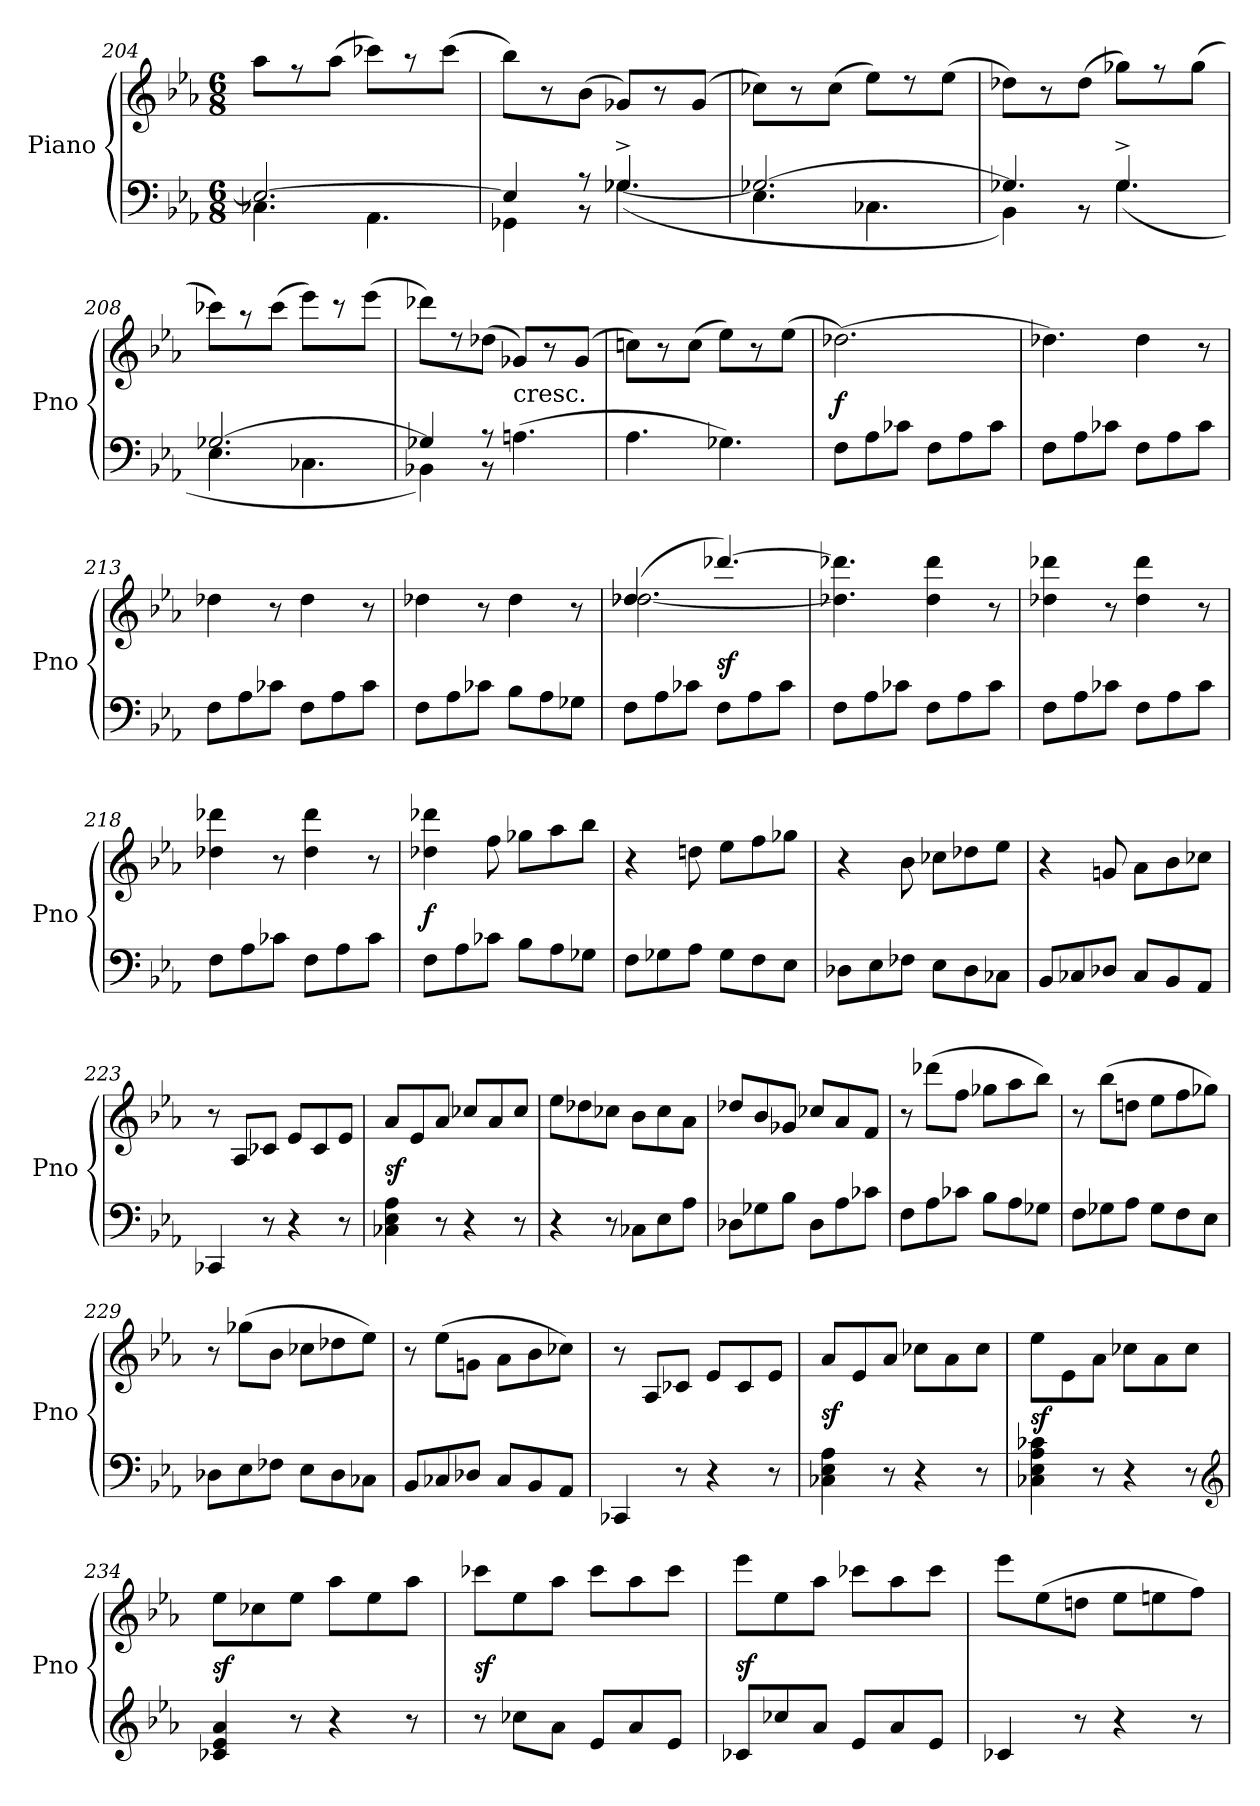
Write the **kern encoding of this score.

**kern	**kern	**dynam
*part1	*part1	*part1
*staff2	*staff1	*staff1/2
*I"Piano	*	*
*I'Pno	*	*
*clefF4	*clefG2	*
*k[b-e-a-]	*k[b-e-a-]	*
*E-:	*E-:	*
*M6/8	*M6/8	*
=204	=204	=204
*^	*	*
2.E-_	4.C-X	8aa-L	.
.	.	8rff	.
.	.	(8aa-J	.
.	4.AA-	8ccc-XL)	.
.	.	8r	.
.	.	(8ccc-J	.
=205	=205	=205	=205
4E-]	4GG-X	8bb-L)	.
.	.	8r	.
8r	8r	(8b-J	.
4.G-X^	([4.G-X	8g-XL)	.
.	.	8r	.
.	.	(<8g-J	.
=206	=206	=206	=206
2.G-X_	4.E-	8cc-XL)	.
.	.	8r	.
.	.	(8cc-J	.
.	4.C-X	8ee-L)	.
.	.	8rdd	.
.	.	(8ee-J	.
=207	=207	=207	=207
4.G-X]	4BB-)	8dd-XL)	.
.	.	8r	.
.	8r	(8dd-J	.
4.G-^	(4.G-	8gg-XL)	.
.	.	8r	.
.	.	(8gg-J	.
=208	=208	=208	=208
[2.G-X	4.E-	8ccc-XL)	.
.	.	8r	.
.	.	(8ccc-J	.
.	4.C-X	8eee-L)	.
.	.	8r	.
.	.	(8eee-J	.
=209	=209	=209	=209
4G-X]	4BB-X)	8ddd-XL)	.
.	.	8rdd	.
8r	8r	(8dd-XJ	.
!	!	!LO:TX:c:t=cresc.	!
4ryy	(4.An	8g-XL)	.
.	.	8r	.
8ryy	.	(<8g-J	.
*v	*v	*	*
=210	=210	=210
4.A-	8ccnL)	.
.	8r	.
.	(8ccJ	.
4.G-X)	8ee-L)	.
.	8r	.
.	(8ee-J	.
=211	=211	=211
8FL	[2.dd-X)	f
8A-	.	.
8c-XJ	.	.
8FL	.	.
8A-	.	.
8c-J	.	.
=212	=212	=212
8FL	4.dd-X]	.
8A-	.	.
8c-XJ	.	.
8FL	4dd-	.
8A-	.	.
8c-J	8r	.
=213	=213	=213
8FL	4dd-X	.
8A-	.	.
8c-XJ	8r	.
8FL	4dd-	.
8A-	.	.
8c-J	8r	.
=214	=214	=214
8FL	4dd-X	.
8A-	.	.
8c-XJ	8r	.
8B-L	4dd-	.
8A-	.	.
8G-XJ	8r	.
=215	=215	=215
*	*^	*
8FL	(4.dd-X	[2.dd-X	.
8A-	.	.	.
8c-XJ	.	.	.
8FL	[4.ddd-X)	.	sf
8A-	.	.	.
8c-J	.	.	.
*	*v	*v	*
=216	=216	=216
8FL	4.dd-X] 4.ddd-X]	.
8A-	.	.
8c-XJ	.	.
8FL	4dd- 4ddd-	.
8A-	.	.
8c-J	8r	.
=217	=217	=217
8FL	4dd-X 4ddd-X	.
8A-	.	.
8c-XJ	8r	.
8FL	4dd- 4ddd-	.
8A-	.	.
8c-J	8r	.
=218	=218	=218
8FL	4dd-X 4ddd-X	.
8A-	.	.
8c-XJ	8r	.
8FL	4dd- 4ddd-	.
8A-	.	.
8c-J	8r	.
=219	=219	=219
8FL	4dd-X 4ddd-X	f
8A-	.	.
8c-XJ	8ff	.
8B-L	8gg-XL	.
8A-	8aa-	.
8G-XJ	8bb-J	.
=220	=220	=220
8FL	4r	.
8G-X	.	.
8A-J	8ddn	.
8G-L	8ee-L	.
8F	8ff	.
8E-J	8gg-XJ	.
=221	=221	=221
8D-XL	4r	.
8E-	.	.
8F-XJ	8b-	.
8E-L	8cc-XL	.
8D-	8dd-X	.
8C-XJ	8ee-J	.
=222	=222	=222
8BB-L	4r	.
8C-X	.	.
8D-XJ	8gn	.
8C-L	8a-L	.
8BB-	8b-	.
8AA-J	8cc-XJ	.
=223	=223	=223
4CC-X	8r	.
.	8A-L	.
8r	8c-XJ	.
4r	8e-L	.
.	8c-	.
8r	8e-J	.
=224	=224	=224
4C-X 4E- 4A-	8a-L	sf
.	8e-	.
8r	8a-J	.
4r	8cc-X/L	.
.	8a-/	.
8r	8cc-/J	.
=225	=225	=225
4r	8ee-L	.
.	8dd-X	.
8r	8cc-XJ	.
8C-XL	8b-L	.
8E-	8cc-	.
8A-J	8a-J	.
=226	=226	=226
8D-XL	8dd-X/L	.
8G-X	8b-/	.
8B-J	8g-X/J	.
8D-L	8cc-XL	.
8A-	8a-	.
8c-XJ	8fJ	.
=227	=227	=227
8FL	8r	.
8A-	(8ddd-XL	.
8c-XJ	8ffJ	.
8B-L	8gg-XL	.
8A-	8aa-	.
8G-XJ	8bb-J)	.
=228	=228	=228
8FL	8r	.
8G-X	(8bb-L	.
8A-J	8ddnJ	.
8G-L	8ee-L	.
8F	8ff	.
8E-J	8gg-XJ)	.
=229	=229	=229
8D-XL	8r	.
8E-	(8gg-XL	.
8F-XJ	8b-J	.
8E-L	8cc-XL	.
8D-	8dd-X	.
8C-XJ	8ee-J)	.
=230	=230	=230
8BB-L	8r	.
8C-X	(8ee-L	.
8D-XJ	8gnJ	.
8C-L	8a-L	.
8BB-	8b-	.
8AA-J	8cc-XJ)	.
=231	=231	=231
4CC-X	8r	.
.	8A-L	.
8r	8c-XJ	.
4r	8e-L	.
.	8c-	.
8r	8e-J	.
=232	=232	=232
4C-X 4E- 4A-	8a-L	sf
.	8e-	.
8r	8a-J	.
4r	8cc-XL	.
.	8a-	.
8r	8cc-J	.
=233	=233	=233
4C-X 4E- 4A- 4c-X	8ee-\L	sf
.	8e-\	.
8r	8a-\J	.
4r	8cc-XL	.
.	8a-	.
8r	8cc-J	.
*clefG2	*	*
=234	=234	=234
4c-X 4e- 4a-	8ee-L	sf
.	8cc-X	.
8r	8ee-J	.
4r	8aa-L	.
.	8ee-	.
8r	8aa-J	.
=235	=235	=235
8r	8ccc-XL	sf
8cc-XL	8ee-	.
8a-J	8aa-J	.
8e-L	8ccc-L	.
8a-	8aa-	.
8e-J	8ccc-J	.
=236	=236	=236
8c-XL	8eee-L	sf
8cc-X	8ee-	.
8a-J	8aa-J	.
8e-L	8ccc-XL	.
8a-	8aa-	.
8e-J	8ccc-J	.
=237	=237	=237
4c-X	8eee-L	.
.	(8ee-	.
8r	8ddnJ	.
4r	8ee-L	.
.	8een	.
8r	8ffJ)	.
=	=	=
*-	*-	*-
